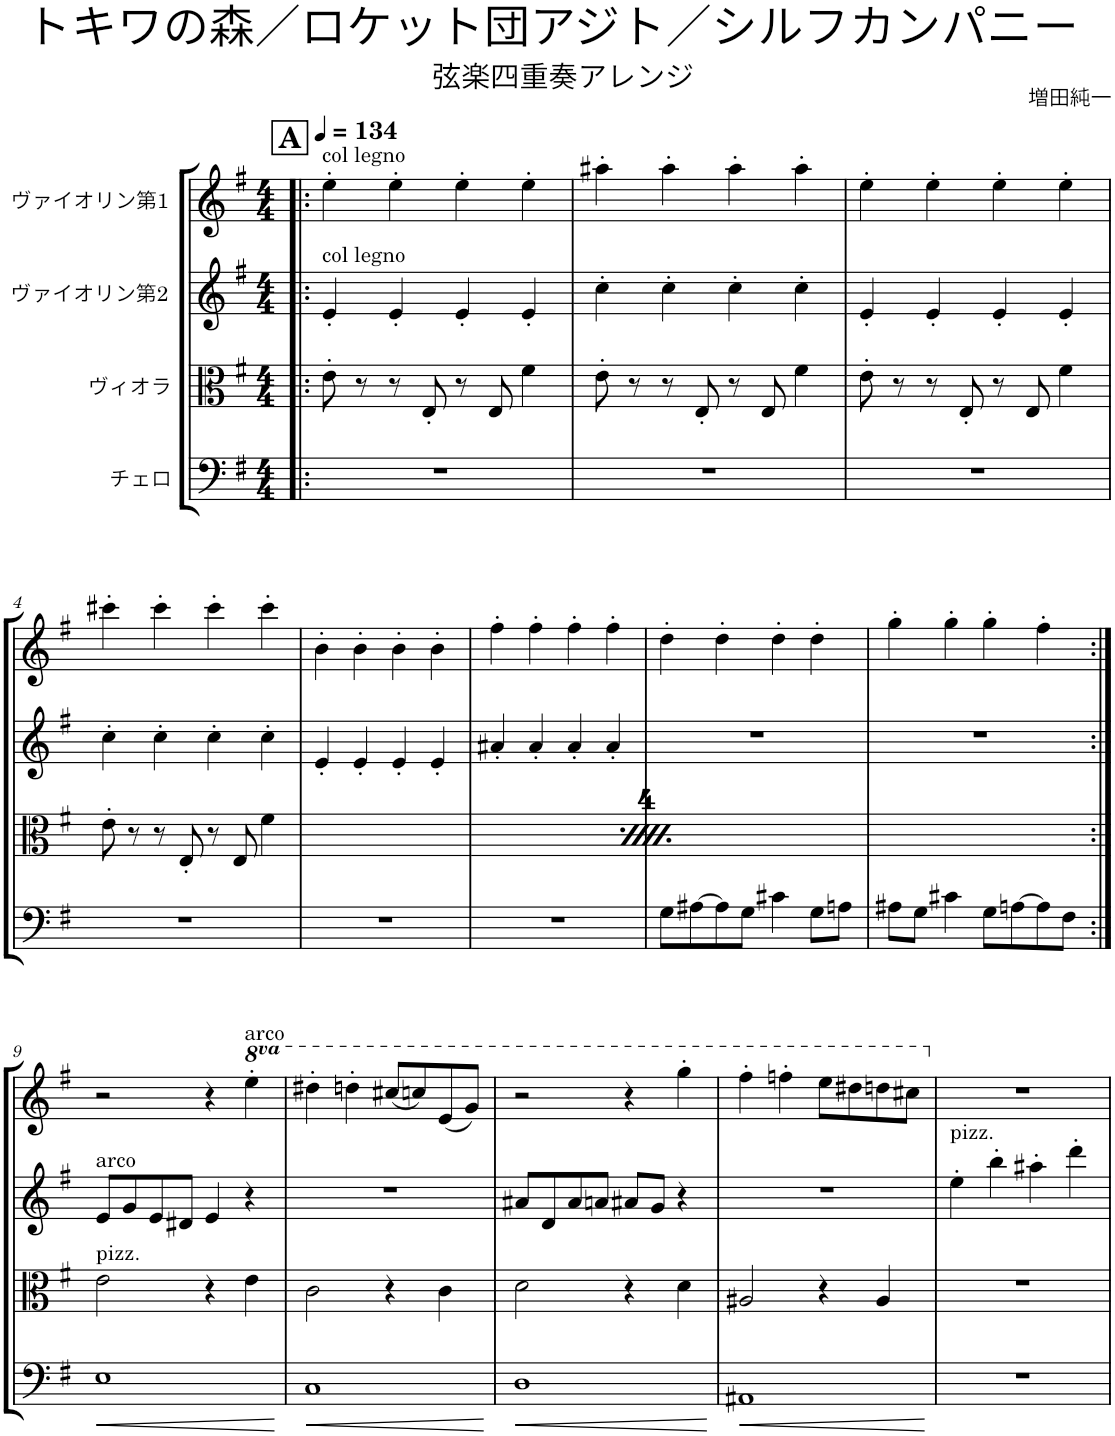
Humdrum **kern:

**kern	**dynam	**kern	**kern	**kern
*part4	*part4	*part3	*part2	*part1
*staff4	*staff4	*staff3	*staff2	*staff1
*I"チェロ	*	*I"ヴィオラ	*I"ヴァイオリン第2	*I"ヴァイオリン第1
*clefF4	*	*clefC3	*clefG2	*clefG2
*k[f#]	*	*k[f#]	*k[f#]	*k[f#]
*M4/4	*	*M4/4	*M4/4	*M4/4
*MM134	*	*MM134	*MM134	*MM134
!!LO:REH:place=s1:a:B:cj:fs=14:t=A
=1!|:	=1!|:	=1!|:	=1!|:	=1!|:
!	!	!	!	!LO:TX:a:t=col legno
!	!	!	!LO:TX:a:t=col legno	!
1r	.	8e'\	4e'/	4ee'\
.	.	8r	.	.
.	.	8r	4e'/	4ee'\
.	.	8E'/	.	.
.	.	8r	4e'/	4ee'\
.	.	8E/	.	.
.	.	4f#\	4e'/	4ee'\
=2	=2	=2	=2	=2
1r	.	8e'\	4cc'\	4aa#X'\
.	.	8r	.	.
.	.	8r	4cc'\	4aa#'\
.	.	8E'/	.	.
.	.	8r	4cc'\	4aa#'\
.	.	8E/	.	.
.	.	4f#\	4cc'\	4aa#'\
=3	=3	=3	=3	=3
1r	.	8e'\	4e'/	4ee'\
.	.	8r	.	.
.	.	8r	4e'/	4ee'\
.	.	8E'/	.	.
.	.	8r	4e'/	4ee'\
.	.	8E/	.	.
.	.	4f#\	4e'/	4ee'\
!!LO:LB:g=z
=4	=4	=4	=4	=4
1r	.	8e'\	4cc'\	4ccc#X'\
.	.	8r	.	.
.	.	8r	4cc'\	4ccc#'\
.	.	8E'/	.	.
.	.	8r	4cc'\	4ccc#'\
.	.	8E/	.	.
.	.	4f#\	4cc'\	4ccc#'\
=5	=5	=5	=5	=5
1r	.	8e'\	4e'/	4b'\
.	.	8r	.	.
.	.	8r	4e'/	4b'\
.	.	8E'/	.	.
.	.	8r	4e'/	4b'\
.	.	8E/	.	.
.	.	4f#\	4e'/	4b'\
=6	=6	=6	=6	=6
1r	.	8e'\	4a#X'/	4ff#'\
.	.	8r	.	.
.	.	8r	4a#'/	4ff#'\
.	.	8E'/	.	.
.	.	8r	4a#'/	4ff#'\
.	.	8E/	.	.
.	.	4f#\	4a#'/	4ff#'\
=7	=7	=7	=7	=7
8G\L	.	8e'\	1r	4dd'\
[8A#X\	.	8r	.	.
8A#\]	.	8r	.	4dd'\
8G\J	.	8E'/	.	.
4c#X\	.	8r	.	4dd'\
.	.	8E/	.	.
8G\L	.	4f#\	.	4dd'\
8An\J	.	.	.	.
=8	=8	=8	=8	=8
8A#X\L	.	8e'\	1r	4gg'\
8G\J	.	8r	.	.
4c#X\	.	8r	.	4gg'\
.	.	8E'/	.	.
8G\L	.	8r	.	4gg'\
[8An\	.	8E/	.	.
8A\]	.	4f#\	.	4ff#'\
8F#\J	.	.	.	.
!!LO:LB:g=z
=9:|!	=9:|!	=9:|!	=9:|!	=9:|!
!	!	!	!LO:TX:a:t=arco	!
!	!	!LO:TX:a:t=pizz.	!	!
!	!LO:HP:b	!	!	!
1E	<	2e\	8e/L	2r
.	.	.	8g/	.
.	.	.	8e/	.
.	.	.	8d#X/J	.
.	.	4r	4e/	4r
*	*	*	*	*8va
!	!	!	!	!LO:TX:a:t=arco
.	.	4e\	4r	4eee'\
.	[	.	.	.
=10	=10	=10	=10	=10
!	!LO:HP:b	!	!	!
1C	<	2c\	1r	4ddd#X'\
.	.	.	.	4dddn'\
.	.	4r	.	(8ccc#X/L
.	.	.	.	8cccn/)
.	.	4c\	.	(8ee/
.	.	.	.	8gg/J)
.	[	.	.	.
=11	=11	=11	=11	=11
!	!LO:HP:b	!	!	!
1D	<	2d\	8a#X/L	2r
.	.	.	8d/	.
.	.	.	8a#/	.
.	.	.	8an/J	.
.	.	4r	8a#X/L	4r
.	.	.	8g/J	.
.	.	4d\	4r	4ggg'\
.	[	.	.	.
=12	=12	=12	=12	=12
!	!LO:HP:b	!	!	!
1AA#X	<	2A#X/	1r	4fff#'\
.	.	.	.	4fffn'\
.	.	4r	.	8eee\L
.	.	.	.	8ddd#X\
.	.	4A#/	.	8dddn\
.	.	.	.	8ccc#X\J
.	[	.	.	.
=13	=13	=13	=13	=13
*	*	*	*	*X8va
!	!	!	!LO:TX:a:t=pizz.	!
1r	.	1r	4ee'\	1r
.	.	.	4bb'\	.
.	.	.	4aa#X'\	.
.	.	.	4ddd'\	.
=	=	=	=	=
*-	*-	*-	*-	*-
